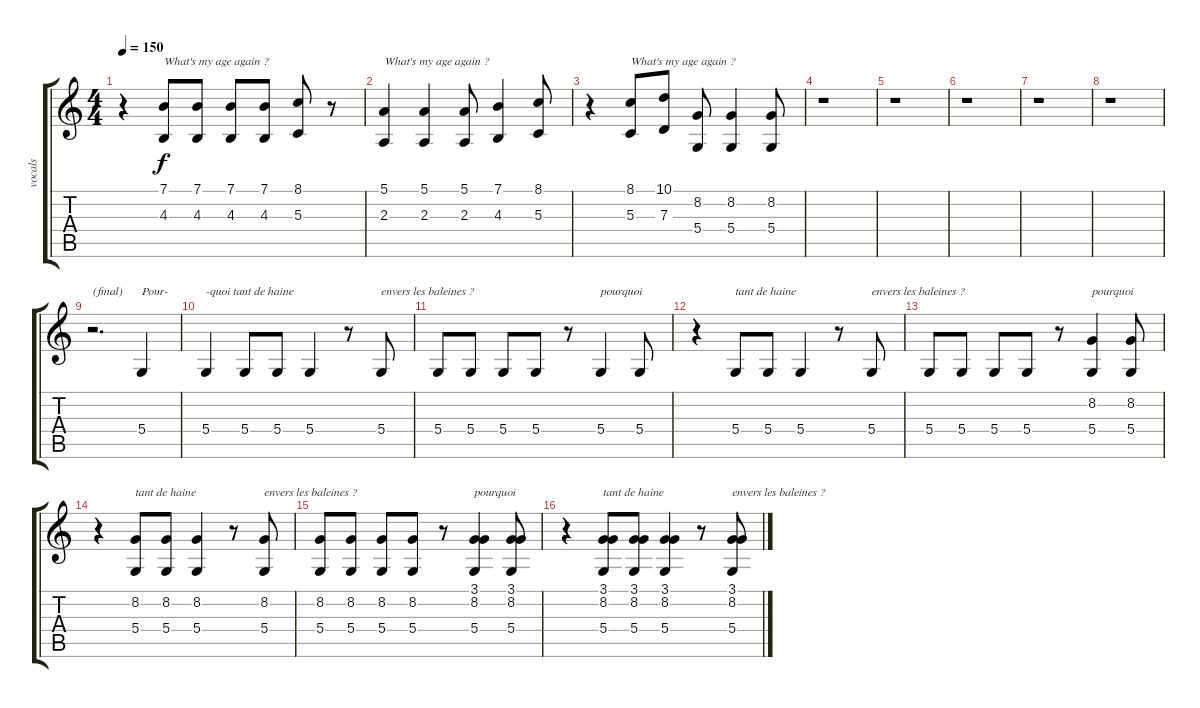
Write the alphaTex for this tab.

\track ("vocals" "vocals") {instrument choiraahs}
\staff {score tabs}
\tuning (E4 B3 G3 D3 A2 E2) {hide}
\ts (4 4)
\tempo 150
\clef g2
\ks c
r.4{dy f} (7.1 4.3).8{txt "What's my age again ?"} (7.1 4.3).8 (7.1 4.3).8 (7.1 4.3).8 (8.1 5.3).8 r.8 |
(5.1 2.3).4{txt "What's my age again ?"} (5.1 2.3).4 (5.1 2.3).8 (7.1 4.3).4 (8.1 5.3).8 |
r.4 (8.1 5.3).8{txt "What's my age again ?"} (10.1 7.3).8 (8.2 5.4).8 (8.2 5.4).4 (8.2 5.4).8 |
r.1 |
r.1 |
r.1 |
r.1 |
r.1 |
r.2{d txt "(final)"} 5.4.4{txt "Pour-"} |
5.4.4{txt "-quoi tant de haine"} 5.4.8 5.4.8 5.4.4 r.8 5.4.8{txt "envers les baleines ?"} |
5.4.8 5.4.8 5.4.8 5.4.8 r.8 5.4.4{txt "pourquoi"} 5.4.8 |
r.4 5.4.8{txt "tant de haine"} 5.4.8 5.4.4 r.8 5.4.8{txt "envers les baleines ?"} |
5.4.8 5.4.8 5.4.8 5.4.8 r.8 (8.2 5.4).4{txt "pourquoi"} (8.2 5.4).8 |
r.4 (8.2 5.4).8{txt "tant de haine"} (8.2 5.4).8 (8.2 5.4).4 r.8 (8.2 5.4).8{txt "envers les baleines ?"} |
(8.2 5.4).8 (8.2 5.4).8 (8.2 5.4).8 (8.2 5.4).8 r.8 (3.1 8.2 5.4).4{txt "pourquoi"} (3.1 8.2 5.4).8 |
r.4 (3.1 8.2 5.4).8{txt "tant de haine"} (3.1 8.2 5.4).8 (3.1 8.2 5.4).4 r.8 (3.1 8.2 5.4).8{txt "envers les baleines ?"}
